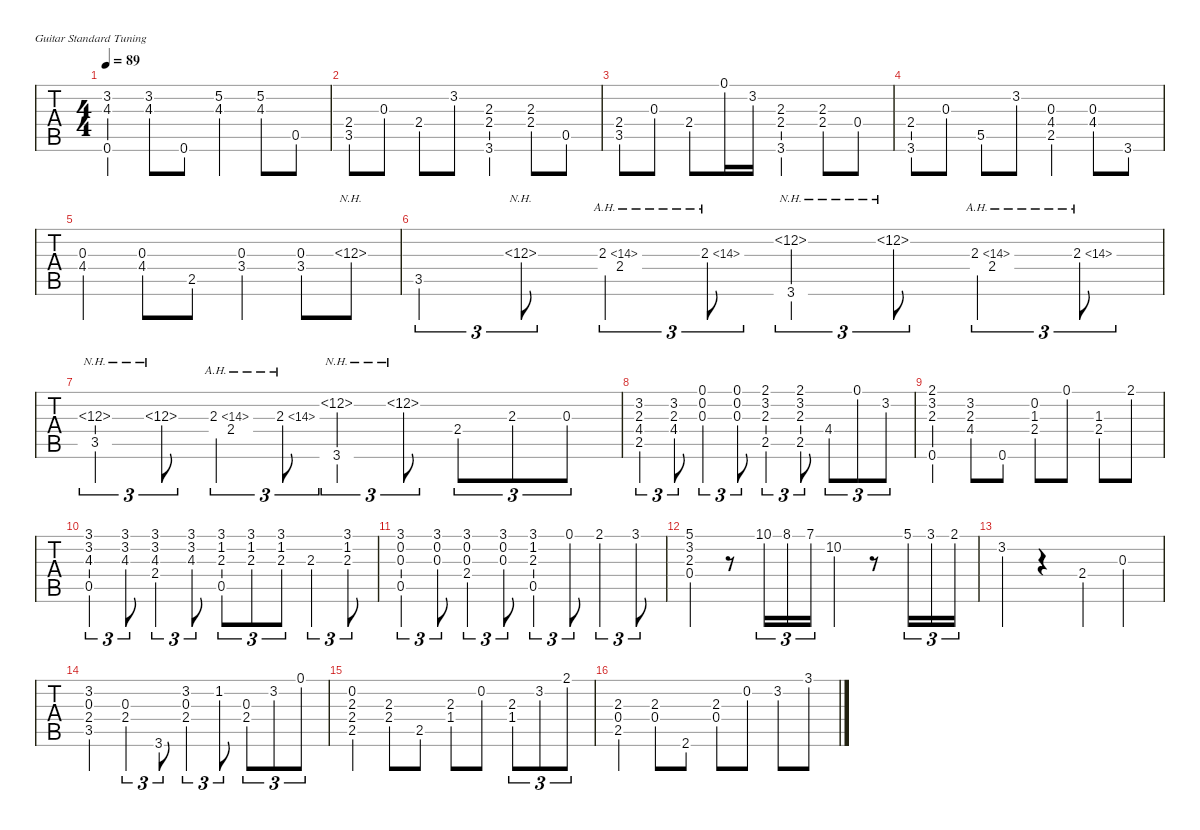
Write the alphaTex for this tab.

\defaultSystemsLayout 4
\hideDynamics
\bracketExtendMode nobrackets
\singleTrackTrackNamePolicy hidden
\multiTrackTrackNamePolicy hidden
\firstSystemTrackNameOrientation horizontal
\otherSystemsTrackNameOrientation horizontal
\extendBarLines
\chordDiagramsInScore
\track ("Classical Guitar" "Classical Guitar") {instrument brightacousticpiano}
\staff {tabs}
\tuning (E4 B3 G3 D3 A2 E2)
\ts (4 4)
\tempo 89
\clef g2
\ks c
(3.2 4.3 0.6).4{dy mf} (3.2 4.3).8 0.6.8 (5.2 4.3).4 (5.2 4.3).8 0.5.8 |
(2.4 3.5).8 0.3.8 2.4.8 3.2.8 (2.3 2.4 3.6).4 (2.3 2.4).8 0.5.8 |
(2.4 3.5).8 0.3.8 2.4.8 0.1.16 3.2.16 (2.3 2.4 3.6).4 (2.3 2.4).8 0.4.8 |
(2.4 3.6).8 0.3.8 5.5.8 3.2.8 (0.3 4.4{acc #} 2.5).4 (0.3 4.4{acc #}).8 3.6.8 |
(0.3 4.4{acc #}).4 (0.3 4.4{acc #}).8 2.5.8 (0.3 3.4).4 (0.3 3.4).8 12.3{nh}.8 |
\scale
1.15739 3.5.4{tu (3 2)} 12.3{nh}.8{tu (3 2)} (2.4 2.3{ah 12}).4{tu (3 2)} 2.3{ah 12}.8{tu (3 2)} (12.2{nh} 3.6).4{tu (3 2)} 12.2{nh}.8{tu (3 2)} (2.4 2.3{ah 12}).4{tu (3 2)} 2.3{ah 12}.8{tu (3 2)} |
\scale
1.0491 (12.3{nh} 3.5).4{tu (3 2)} 12.3{nh}.8{tu (3 2)} (2.4 2.3{ah 12}).4{tu (3 2)} 2.3{ah 12}.8{tu (3 2)} (12.2{nh} 3.6).4{tu (3 2)} 12.2{nh}.8{tu (3 2)} 2.4.8{tu (3 2)} 2.3.8{tu (3 2)} 0.3.8{tu (3 2)} |
\scale
0.793514 (3.2 2.3 4.4{acc #} 2.5).4{tu (3 2)} (3.2 2.3 4.4{acc #}).8{tu (3 2)} (0.1 0.2 0.3).4{tu (3 2)} (0.1 0.2 0.3).8{tu (3 2)} (2.1{acc #} 3.2 2.3 2.5).4{tu (3 2)} (2.1{acc #} 3.2 2.3 2.5).8{tu (3 2)} 4.4{acc #}.8{tu (3 2)} 0.1.8{tu (3 2)} 3.2.8{tu (3 2)} |
(2.1{acc #} 3.2 2.3 0.6).4 (3.2 2.3 4.4{acc #}).8 0.6.8 (0.2 1.3{acc b} 2.4).8 0.1.8 (1.3{acc b} 2.4).8 2.1{acc #}.8 |
(3.1 3.2 4.3 0.5).4{tu (3 2)} (3.1 3.2 4.3).8{tu (3 2)} (3.1 3.2 4.3 2.4).4{tu (3 2)} (3.1 3.2 4.3).8{tu (3 2)} (3.1 1.2 2.3 0.5).8{tu (3 2)} (3.1 1.2 2.3).8{tu (3 2)} (3.1 1.2 2.3).8{tu (3 2)} 2.3.4{tu (3 2)} (3.1 1.2 2.3).8{tu (3 2)} |
(3.1 0.2 0.3 0.5).4{tu (3 2)} (3.1 0.2 0.3).8{tu (3 2)} (3.1 0.2 0.3 2.4).4{tu (3 2)} (3.1 0.2 0.3).8{tu (3 2)} (3.1 1.2 2.3 0.5).4{tu (3 2)} 0.1.8{tu (3 2)} 2.1{acc #}.4{tu (3 2)} 3.1.8{tu (3 2)} |
(5.1 3.2 2.3 0.4).4 r.8 10.1.16{tu (3 2)} 8.1.16{tu (3 2)} 7.1.16{tu (3 2)} 10.2.4 r.8 5.1.16{tu (3 2)} 3.1.16{tu (3 2)} 2.1{acc #}.16{tu (3 2)} |
3.2.4 r.4 2.4.4 0.3.4 |
(3.2 0.3 2.4 3.5).4 (0.3 2.4).4{tu (3 2)} 3.6.8{tu (3 2)} (3.2 0.3 2.4).4{tu (3 2)} 1.2.8{tu (3 2)} (0.3 2.4).8{tu (3 2)} 3.2.8{tu (3 2)} 0.1.8{tu (3 2)} |
(0.2 2.3 2.4 2.5).4 (2.3 2.4).8 2.5.8 (2.3 1.4{acc b}).8 0.2.8 (2.3 1.4{acc b}).8{tu (3 2)} 3.2.8{tu (3 2)} 2.1{acc #}.8{tu (3 2)} |
(2.3 0.4 2.5).4 (2.3 0.4).8 2.6{acc #}.8 (2.3 0.4).8 0.2.8 3.2.8 3.1.8
